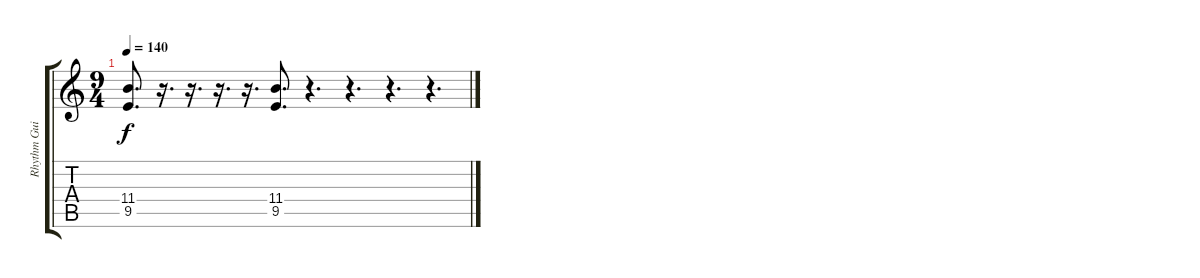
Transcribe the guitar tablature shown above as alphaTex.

\track ("Rhythm Guitar" "Rhythm Gui") {instrument distortionguitar}
\staff {score tabs}
\tuning (D4 A3 F3 C3 G2 C2) {hide}
\ts (9 4)
\tempo 140
\clef g2
\ks c
(11.4 9.5).8{d dy f} r.16{d} r.16{d} r.16{d} r.16{d} (11.4 9.5).8{d} r.4{d} r.4{d} r.4{d} r.4{d}
